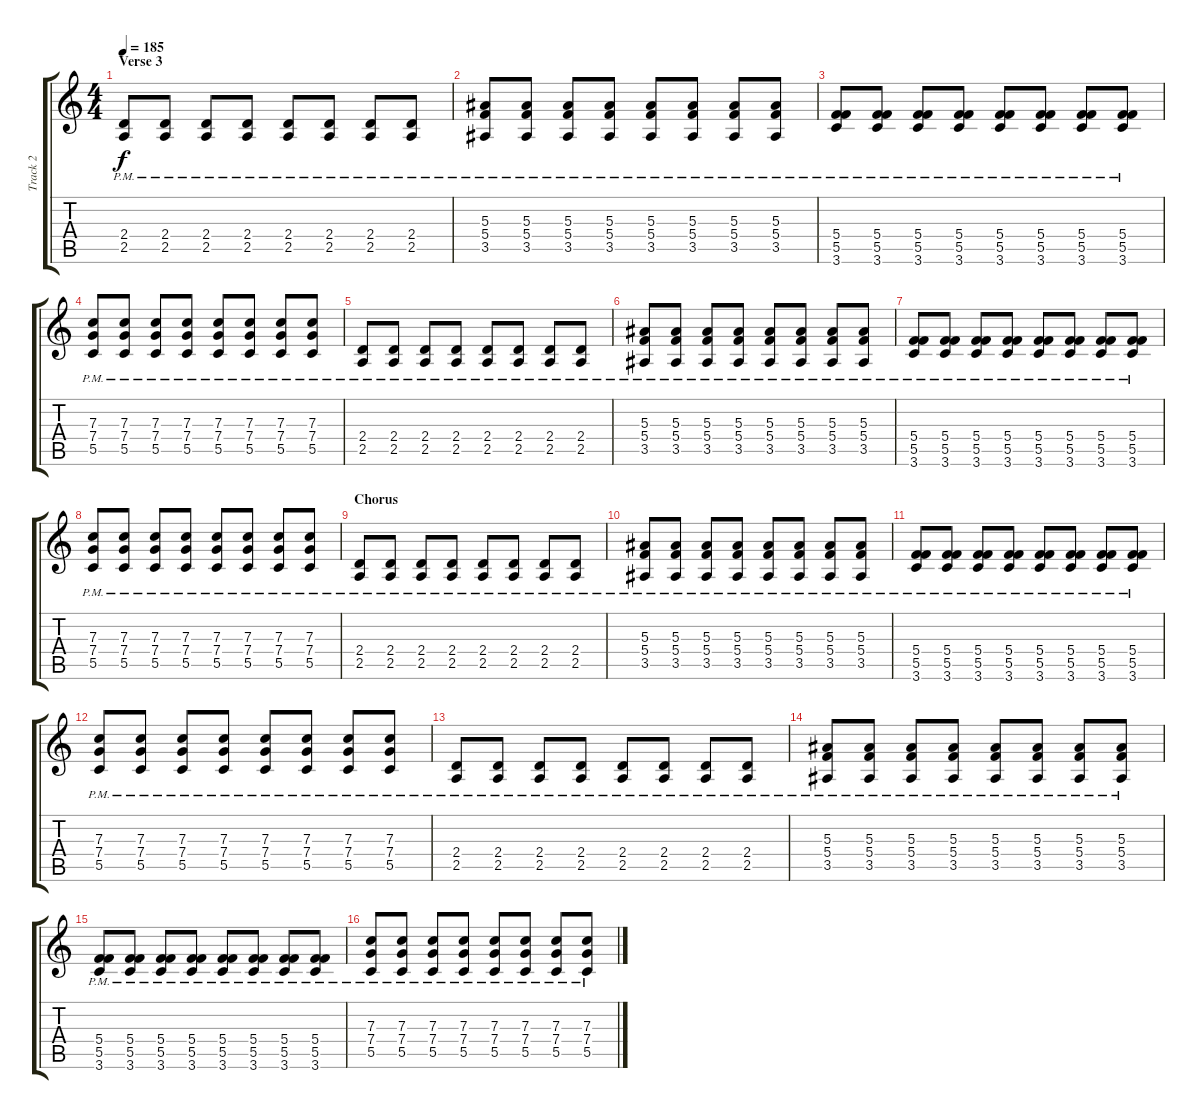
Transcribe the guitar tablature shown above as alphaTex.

\track ("Track 2" "Track 2") {instrument overdrivenguitar}
\staff {score tabs}
\tuning (D4 A3 F3 C3 G2 D3) {hide}
\ts (4 4)
\section ("" "Verse 3")
\tempo 185
\clef g2
\ks c
(2.4 2.5{pm}).8{dy f volume 9} (2.4 2.5{pm}).8 (2.4 2.5{pm}).8 (2.4 2.5{pm}).8 (2.4 2.5{pm}).8 (2.4 2.5{pm}).8 (2.4 2.5{pm}).8 (2.4 2.5{pm}).8 |
(5.3 5.4 3.5{pm}).8 (5.3 5.4 3.5{pm}).8 (5.3 5.4 3.5{pm}).8 (5.3 5.4 3.5{pm}).8 (5.3 5.4 3.5{pm}).8 (5.3 5.4 3.5{pm}).8 (5.3 5.4 3.5{pm}).8 (5.3 5.4 3.5{pm}).8 |
(5.4 5.5{pm} 3.6).8 (5.4 5.5{pm} 3.6).8 (5.4 5.5{pm} 3.6).8 (5.4 5.5{pm} 3.6).8 (5.4 5.5{pm} 3.6).8 (5.4 5.5{pm} 3.6).8 (5.4 5.5{pm} 3.6).8 (5.4 5.5{pm} 3.6).8 |
(7.3 7.4 5.5{pm}).8 (7.3 7.4 5.5{pm}).8 (7.3 7.4 5.5{pm}).8 (7.3 7.4 5.5{pm}).8 (7.3 7.4 5.5{pm}).8 (7.3 7.4 5.5{pm}).8 (7.3 7.4 5.5{pm}).8 (7.3 7.4 5.5{pm}).8 |
(2.4 2.5{pm}).8{volume 9} (2.4 2.5{pm}).8 (2.4 2.5{pm}).8 (2.4 2.5{pm}).8 (2.4 2.5{pm}).8 (2.4 2.5{pm}).8 (2.4 2.5{pm}).8 (2.4 2.5{pm}).8 |
(5.3 5.4 3.5{pm}).8 (5.3 5.4 3.5{pm}).8 (5.3 5.4 3.5{pm}).8 (5.3 5.4 3.5{pm}).8 (5.3 5.4 3.5{pm}).8 (5.3 5.4 3.5{pm}).8 (5.3 5.4 3.5{pm}).8 (5.3 5.4 3.5{pm}).8 |
(5.4 5.5{pm} 3.6).8 (5.4 5.5{pm} 3.6).8 (5.4 5.5{pm} 3.6).8 (5.4 5.5{pm} 3.6).8 (5.4 5.5{pm} 3.6).8 (5.4 5.5{pm} 3.6).8 (5.4 5.5{pm} 3.6).8 (5.4 5.5{pm} 3.6).8 |
(7.3 7.4 5.5{pm}).8 (7.3 7.4 5.5{pm}).8 (7.3 7.4 5.5{pm}).8 (7.3 7.4 5.5{pm}).8 (7.3 7.4 5.5{pm}).8 (7.3 7.4 5.5{pm}).8 (7.3 7.4 5.5{pm}).8 (7.3 7.4 5.5{pm}).8 |
\section ("" "Chorus")
(2.4 2.5{pm}).8{volume 14} (2.4 2.5{pm}).8 (2.4 2.5{pm}).8 (2.4 2.5{pm}).8 (2.4 2.5{pm}).8 (2.4 2.5{pm}).8 (2.4 2.5{pm}).8 (2.4 2.5{pm}).8 |
(5.3 5.4 3.5{pm}).8 (5.3 5.4 3.5{pm}).8 (5.3 5.4 3.5{pm}).8 (5.3 5.4 3.5{pm}).8 (5.3 5.4 3.5{pm}).8 (5.3 5.4 3.5{pm}).8 (5.3 5.4 3.5{pm}).8 (5.3 5.4 3.5{pm}).8 |
(5.4 5.5{pm} 3.6).8 (5.4 5.5{pm} 3.6).8 (5.4 5.5{pm} 3.6).8 (5.4 5.5{pm} 3.6).8 (5.4 5.5{pm} 3.6).8 (5.4 5.5{pm} 3.6).8 (5.4 5.5{pm} 3.6).8 (5.4 5.5{pm} 3.6).8 |
(7.3 7.4 5.5{pm}).8 (7.3 7.4 5.5{pm}).8 (7.3 7.4 5.5{pm}).8 (7.3 7.4 5.5{pm}).8 (7.3 7.4 5.5{pm}).8 (7.3 7.4 5.5{pm}).8 (7.3 7.4 5.5{pm}).8 (7.3 7.4 5.5{pm}).8 |
(2.4 2.5{pm}).8 (2.4 2.5{pm}).8 (2.4 2.5{pm}).8 (2.4 2.5{pm}).8 (2.4 2.5{pm}).8 (2.4 2.5{pm}).8 (2.4 2.5{pm}).8 (2.4 2.5{pm}).8 |
(5.3 5.4 3.5{pm}).8 (5.3 5.4 3.5{pm}).8 (5.3 5.4 3.5{pm}).8 (5.3 5.4 3.5{pm}).8 (5.3 5.4 3.5{pm}).8 (5.3 5.4 3.5{pm}).8 (5.3 5.4 3.5{pm}).8 (5.3 5.4 3.5{pm}).8 |
(5.4 5.5{pm} 3.6).8 (5.4 5.5{pm} 3.6).8 (5.4 5.5{pm} 3.6).8 (5.4 5.5{pm} 3.6).8 (5.4 5.5{pm} 3.6).8 (5.4 5.5{pm} 3.6).8 (5.4 5.5{pm} 3.6).8 (5.4 5.5{pm} 3.6).8 |
(7.3 7.4 5.5{pm}).8 (7.3 7.4 5.5{pm}).8 (7.3 7.4 5.5{pm}).8 (7.3 7.4 5.5{pm}).8 (7.3 7.4 5.5{pm}).8 (7.3 7.4 5.5{pm}).8 (7.3 7.4 5.5{pm}).8 (7.3 7.4 5.5{pm}).8
